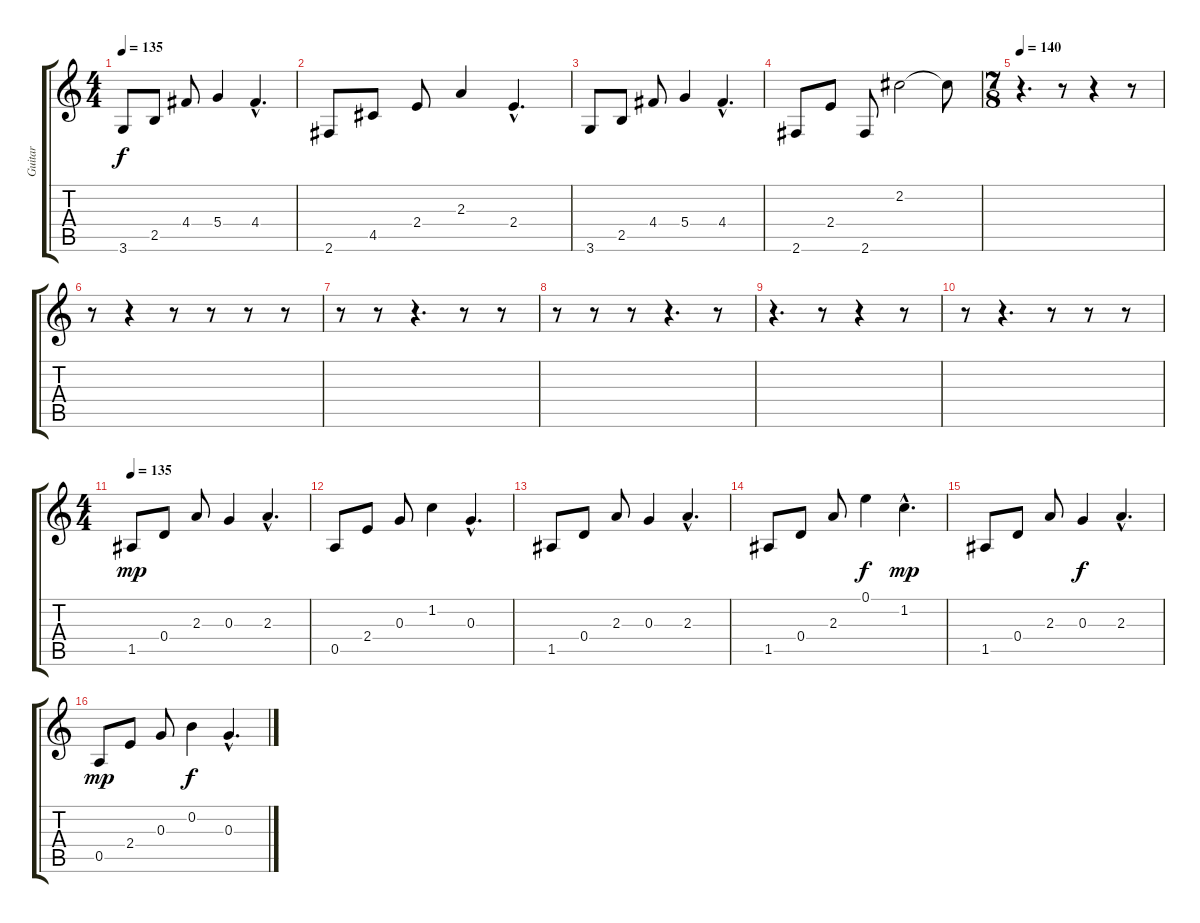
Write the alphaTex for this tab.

\track ("Guitar" "Guitar") {instrument electricguitarclean}
\staff {score tabs}
\tuning (E4 B3 G3 D3 A2 E2) {hide}
\ts (4 4)
\tempo 135
\clef g2
\ks c
3.6.8{dy f} 2.5.8 4.4.8 5.4.4 4.4{hac}.4{d} |
2.6.8 4.5.8 2.4.8 2.3.4 2.4{hac}.4{d} |
3.6.8 2.5.8 4.4.8 5.4.4 4.4{hac}.4{d} |
2.6.8 2.4.8 2.6.8 2.2.2 2.2{t}.8 |
\ts (7 8)
\tempo 140
r.4{d} r.8 r.4 r.8 |
r.8 r.4 r.8 r.8 r.8 r.8 |
r.8 r.8 r.4{d} r.8 r.8 |
r.8 r.8 r.8 r.4{d} r.8 |
r.4{d} r.8 r.4 r.8 |
r.8 r.4{d} r.8 r.8 r.8 |
\ts (4 4)
\tempo 135
1.5.8{dy mp} 0.4.8 2.3.8 0.3.4 2.3{hac}.4{d} |
0.5.8 2.4.8 0.3.8 1.2.4 0.3{hac}.4{d} |
1.5.8 0.4.8 2.3.8 0.3.4 2.3{hac}.4{d} |
1.5.8 0.4.8 2.3.8 0.1.4{dy f} 1.2{hac}.4{d dy mp} |
1.5.8 0.4.8 2.3.8 0.3.4{dy f} 2.3{hac}.4{d} |
0.5.8{dy mp} 2.4.8 0.3.8 0.2.4{dy f} 0.3{hac}.4{d}
